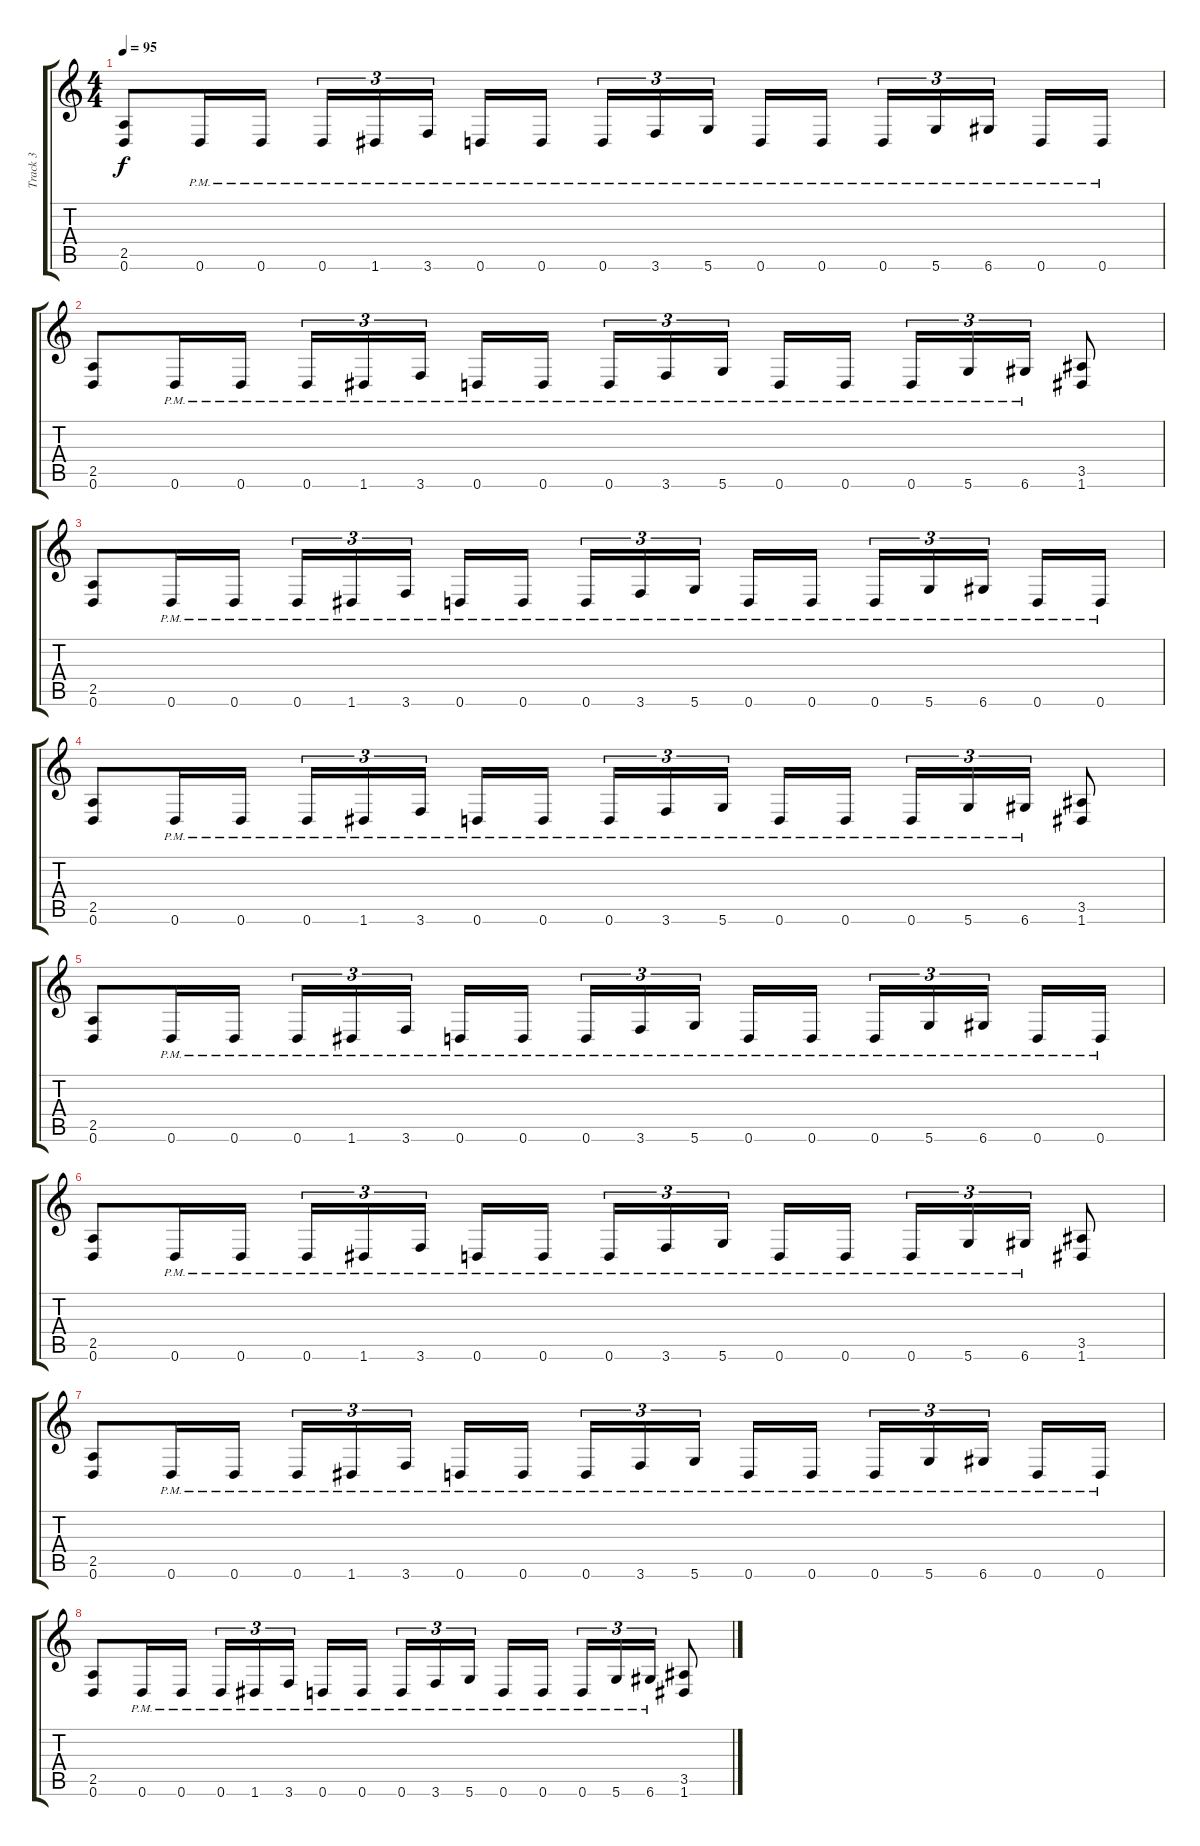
\track ("Track 3" "Track 3") {instrument distortionguitar}
\staff {score tabs}
\tuning (D4 A3 F3 C3 G2 D2) {hide}
\ts (4 4)
\tempo 95
\clef g2
\ks c
(2.5 0.6).8{dy f} 0.6{pm}.16 0.6{pm}.16 0.6{pm}.16{tu (3 2)} 1.6{pm}.16{tu (3 2)} 3.6{pm}.16{tu (3 2) beam splitsecondary} 0.6{pm}.16 0.6{pm}.16 0.6{pm}.16{tu (3 2)} 3.6{pm}.16{tu (3 2)} 5.6{pm}.16{tu (3 2) beam splitsecondary} 0.6{pm}.16 0.6{pm}.16 0.6{pm}.16{tu (3 2)} 5.6{pm}.16{tu (3 2)} 6.6{pm}.16{tu (3 2) beam splitsecondary} 0.6{pm}.16 0.6{pm}.16 |
(2.5 0.6).8 0.6{pm}.16 0.6{pm}.16 0.6{pm}.16{tu (3 2)} 1.6{pm}.16{tu (3 2)} 3.6{pm}.16{tu (3 2) beam splitsecondary} 0.6{pm}.16 0.6{pm}.16 0.6{pm}.16{tu (3 2)} 3.6{pm}.16{tu (3 2)} 5.6{pm}.16{tu (3 2) beam splitsecondary} 0.6{pm}.16 0.6{pm}.16 0.6{pm}.16{tu (3 2)} 5.6{pm}.16{tu (3 2)} 6.6{pm}.16{tu (3 2)} (3.5 1.6).8 |
(2.5 0.6).8 0.6{pm}.16 0.6{pm}.16 0.6{pm}.16{tu (3 2)} 1.6{pm}.16{tu (3 2)} 3.6{pm}.16{tu (3 2) beam splitsecondary} 0.6{pm}.16 0.6{pm}.16 0.6{pm}.16{tu (3 2)} 3.6{pm}.16{tu (3 2)} 5.6{pm}.16{tu (3 2) beam splitsecondary} 0.6{pm}.16 0.6{pm}.16 0.6{pm}.16{tu (3 2)} 5.6{pm}.16{tu (3 2)} 6.6{pm}.16{tu (3 2) beam splitsecondary} 0.6{pm}.16 0.6{pm}.16 |
(2.5 0.6).8 0.6{pm}.16 0.6{pm}.16 0.6{pm}.16{tu (3 2)} 1.6{pm}.16{tu (3 2)} 3.6{pm}.16{tu (3 2) beam splitsecondary} 0.6{pm}.16 0.6{pm}.16 0.6{pm}.16{tu (3 2)} 3.6{pm}.16{tu (3 2)} 5.6{pm}.16{tu (3 2) beam splitsecondary} 0.6{pm}.16 0.6{pm}.16 0.6{pm}.16{tu (3 2)} 5.6{pm}.16{tu (3 2)} 6.6{pm}.16{tu (3 2)} (3.5 1.6).8 |
(2.5 0.6).8 0.6{pm}.16 0.6{pm}.16 0.6{pm}.16{tu (3 2)} 1.6{pm}.16{tu (3 2)} 3.6{pm}.16{tu (3 2) beam splitsecondary} 0.6{pm}.16 0.6{pm}.16 0.6{pm}.16{tu (3 2)} 3.6{pm}.16{tu (3 2)} 5.6{pm}.16{tu (3 2) beam splitsecondary} 0.6{pm}.16 0.6{pm}.16 0.6{pm}.16{tu (3 2)} 5.6{pm}.16{tu (3 2)} 6.6{pm}.16{tu (3 2) beam splitsecondary} 0.6{pm}.16 0.6{pm}.16 |
(2.5 0.6).8 0.6{pm}.16 0.6{pm}.16 0.6{pm}.16{tu (3 2)} 1.6{pm}.16{tu (3 2)} 3.6{pm}.16{tu (3 2) beam splitsecondary} 0.6{pm}.16 0.6{pm}.16 0.6{pm}.16{tu (3 2)} 3.6{pm}.16{tu (3 2)} 5.6{pm}.16{tu (3 2) beam splitsecondary} 0.6{pm}.16 0.6{pm}.16 0.6{pm}.16{tu (3 2)} 5.6{pm}.16{tu (3 2)} 6.6{pm}.16{tu (3 2)} (3.5 1.6).8 |
(2.5 0.6).8 0.6{pm}.16 0.6{pm}.16 0.6{pm}.16{tu (3 2)} 1.6{pm}.16{tu (3 2)} 3.6{pm}.16{tu (3 2) beam splitsecondary} 0.6{pm}.16 0.6{pm}.16 0.6{pm}.16{tu (3 2)} 3.6{pm}.16{tu (3 2)} 5.6{pm}.16{tu (3 2) beam splitsecondary} 0.6{pm}.16 0.6{pm}.16 0.6{pm}.16{tu (3 2)} 5.6{pm}.16{tu (3 2)} 6.6{pm}.16{tu (3 2) beam splitsecondary} 0.6{pm}.16 0.6{pm}.16 |
(2.5 0.6).8 0.6{pm}.16 0.6{pm}.16 0.6{pm}.16{tu (3 2)} 1.6{pm}.16{tu (3 2)} 3.6{pm}.16{tu (3 2) beam splitsecondary} 0.6{pm}.16 0.6{pm}.16 0.6{pm}.16{tu (3 2)} 3.6{pm}.16{tu (3 2)} 5.6{pm}.16{tu (3 2) beam splitsecondary} 0.6{pm}.16 0.6{pm}.16 0.6{pm}.16{tu (3 2)} 5.6{pm}.16{tu (3 2)} 6.6{pm}.16{tu (3 2)} (3.5 1.6).8
